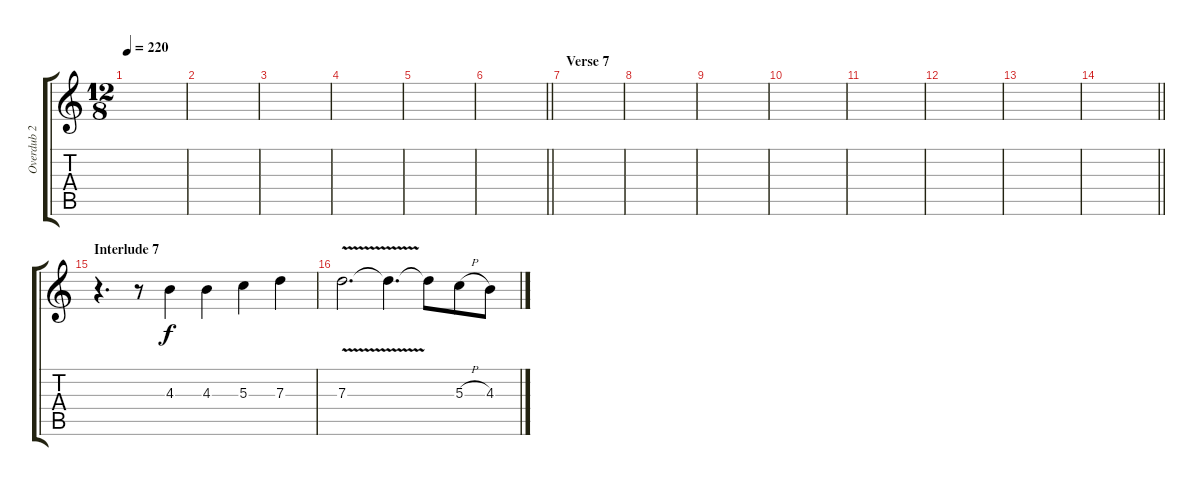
\track ("Overdub 2" "Overdub 2") {instrument overdrivenguitar}
\staff {score tabs}
\tuning (E4 B3 G3 D3 A2 D2) {hide}
\ts (12 8)
\tempo 220
\clef g2
\ks c
|
|
|
|
|
\barLineRight lightlight
|
\section ("" "Verse 7")
|
|
|
|
|
|
|
\barLineRight lightlight
|
\section ("" "Interlude 7")
r.4{d} r.8 4.3.4 4.3.4 5.3.4 7.3.4 |
7.3{v}.2{d} 7.3{t}.4{d} 7.3{t}.8 5.3{h}.8 4.3.8
